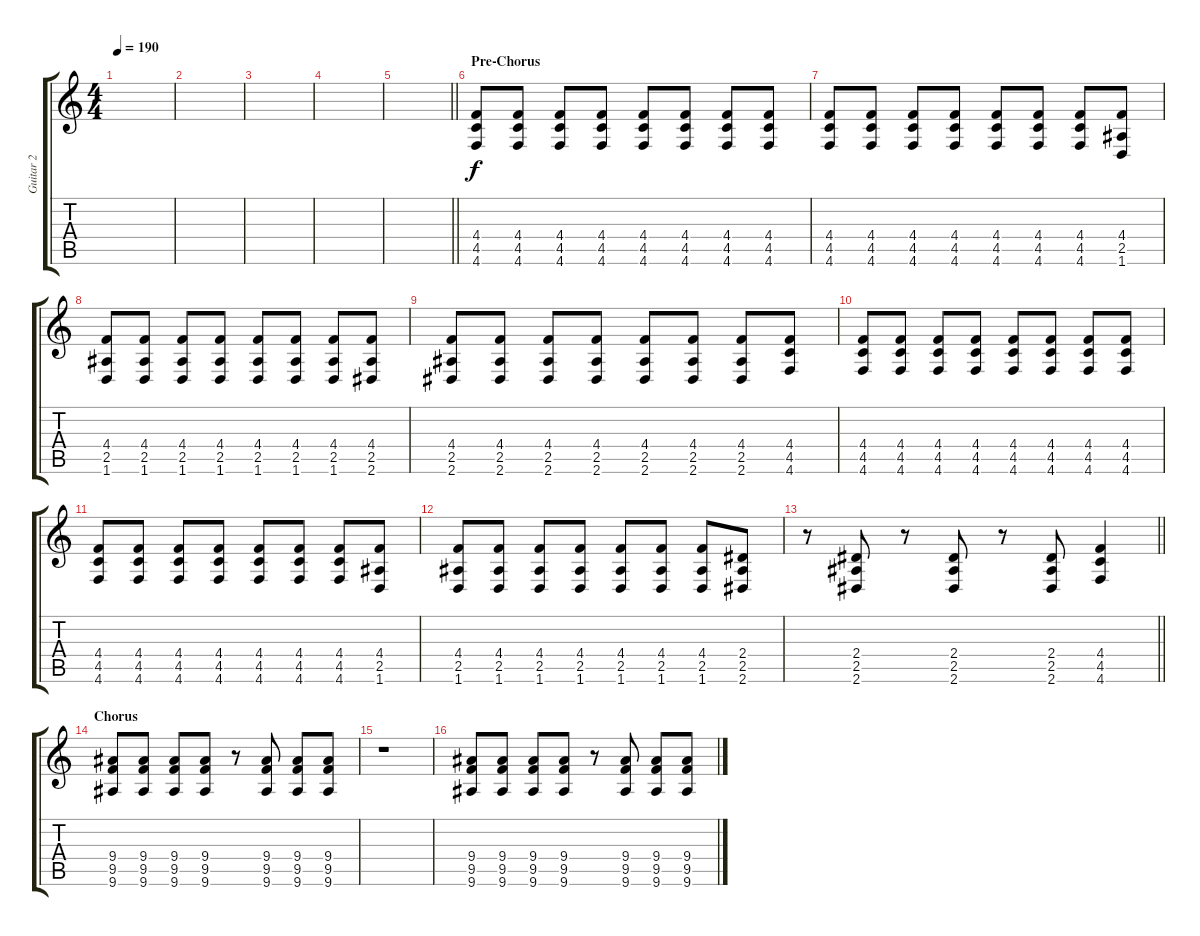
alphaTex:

\track ("Guitar 2" "Guitar 2") {instrument overdrivenguitar}
\staff {score tabs}
\tuning (Eb4 Bb3 Gb3 Db3 Ab2 Db2) {hide}
\ts (4 4)
\tempo 190
\clef g2
\ks c
|
|
|
|
\barLineRight lightlight
|
\section ("" "Pre-Chorus")
(4.4 4.5 4.6).8 (4.4 4.5 4.6).8 (4.4 4.5 4.6).8 (4.4 4.5 4.6).8 (4.4 4.5 4.6).8 (4.4 4.5 4.6).8 (4.4 4.5 4.6).8 (4.4 4.5 4.6).8 |
(4.4 4.5 4.6).8 (4.4 4.5 4.6).8 (4.4 4.5 4.6).8 (4.4 4.5 4.6).8 (4.4 4.5 4.6).8 (4.4 4.5 4.6).8 (4.4 4.5 4.6).8 (4.4 2.5 1.6).8 |
(4.4 2.5 1.6).8 (4.4 2.5 1.6).8 (4.4 2.5 1.6).8 (4.4 2.5 1.6).8 (4.4 2.5 1.6).8 (4.4 2.5 1.6).8 (4.4 2.5 1.6).8 (4.4 2.5 2.6).8 |
(4.4 2.5 2.6).8 (4.4 2.5 2.6).8 (4.4 2.5 2.6).8 (4.4 2.5 2.6).8 (4.4 2.5 2.6).8 (4.4 2.5 2.6).8 (4.4 2.5 2.6).8 (4.4 4.5 4.6).8 |
(4.4 4.5 4.6).8 (4.4 4.5 4.6).8 (4.4 4.5 4.6).8 (4.4 4.5 4.6).8 (4.4 4.5 4.6).8 (4.4 4.5 4.6).8 (4.4 4.5 4.6).8 (4.4 4.5 4.6).8 |
(4.4 4.5 4.6).8 (4.4 4.5 4.6).8 (4.4 4.5 4.6).8 (4.4 4.5 4.6).8 (4.4 4.5 4.6).8 (4.4 4.5 4.6).8 (4.4 4.5 4.6).8 (4.4 2.5 1.6).8 |
(4.4 2.5 1.6).8 (4.4 2.5 1.6).8 (4.4 2.5 1.6).8 (4.4 2.5 1.6).8 (4.4 2.5 1.6).8 (4.4 2.5 1.6).8 (4.4 2.5 1.6).8 (2.4 2.5 2.6).8 |
\barLineRight lightlight
r.8 (2.4 2.5 2.6).8 r.8 (2.4 2.5 2.6).8 r.8 (2.4 2.5 2.6).8 (4.4 4.5 4.6).4 |
\section ("" "Chorus")
(9.4 9.5 9.6).8 (9.4 9.5 9.6).8 (9.4 9.5 9.6).8 (9.4 9.5 9.6).8 r.8 (9.4 9.5 9.6).8 (9.4 9.5 9.6).8 (9.4 9.5 9.6).8 |
r.1 |
(9.4 9.5 9.6).8 (9.4 9.5 9.6).8 (9.4 9.5 9.6).8 (9.4 9.5 9.6).8 r.8 (9.4 9.5 9.6).8 (9.4 9.5 9.6).8 (9.4 9.5 9.6).8
